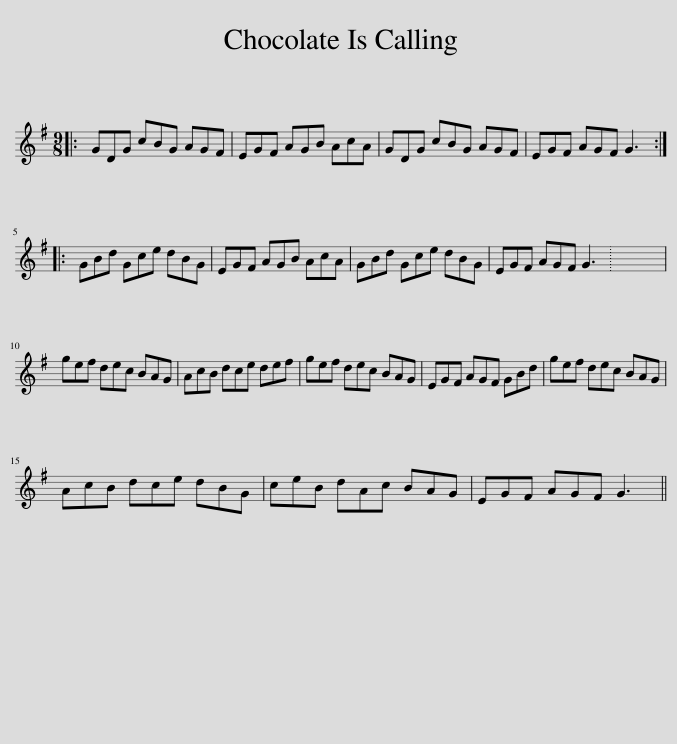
X:1
L:1/8
M:9/8
I:linebreak $
K:G
V:1 treble
V:1
|: GDG cBG AGF | EGF AGB AcA | GDG cBG AGF | EGF AGF G3 ::$ GBd Gce dBG | %5
 EGF AGB AcA | GBd Gce dBG | EGF AGF G3 | x9 |$ gef dec BAG | %10
 AcB dce def | gef dec BAG | EGF AGF GBd | gef dec BAG |$ AcB dce dBG | %15
 ceB dAc BAG | EGF AGF G3 || %17
